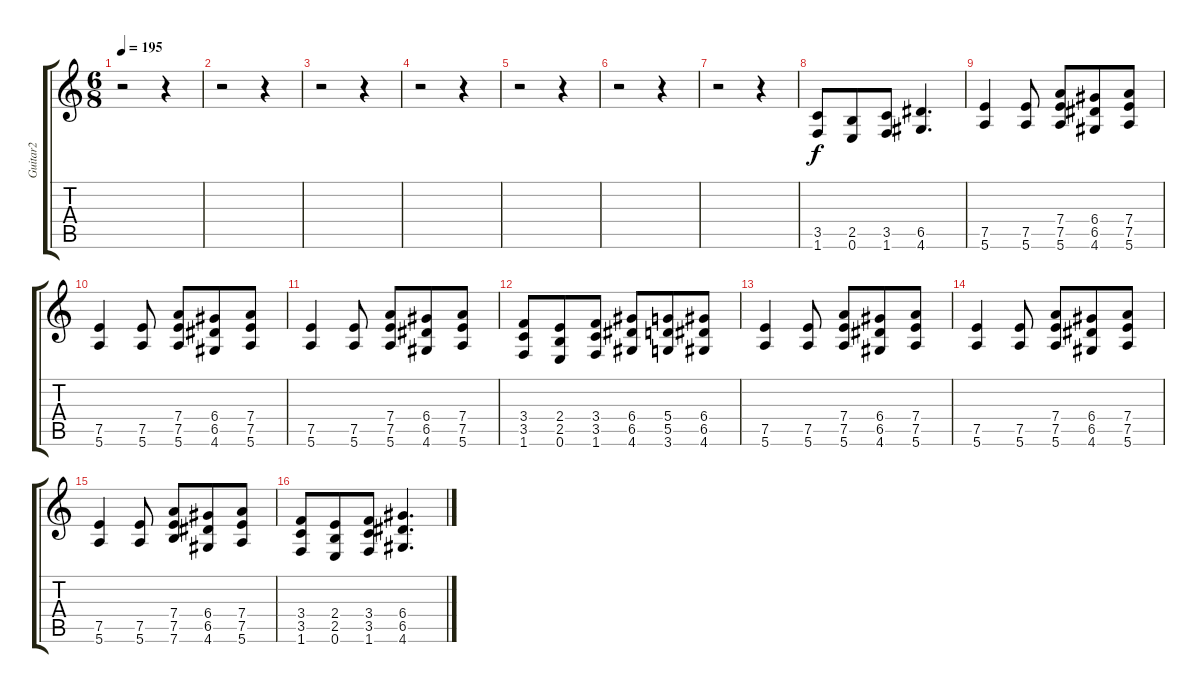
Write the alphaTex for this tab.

\track ("Guitar2" "Guitar2") {instrument distortionguitar}
\staff {score tabs}
\tuning (E4 B3 G3 D3 A2 E2) {hide}
\ts (6 8)
\tempo 195
\clef g2
\ks c
r.2{dy f} r.4 |
r.2 r.4 |
r.2 r.4 |
r.2 r.4 |
r.2 r.4 |
r.2 r.4 |
r.2 r.4 |
(3.5 1.6).8 (2.5 0.6).8 (3.5 1.6).8 (6.5 4.6).4{d} |
(7.5 5.6).4 (7.5 5.6).8 (7.4 7.5 5.6).8 (6.4 6.5 4.6).8 (7.4 7.5 5.6).8 |
(7.5 5.6).4 (7.5 5.6).8 (7.4 7.5 5.6).8 (6.4 6.5 4.6).8 (7.4 7.5 5.6).8 |
(7.5 5.6).4 (7.5 5.6).8 (7.4 7.5 5.6).8 (6.4 6.5 4.6).8 (7.4 7.5 5.6).8 |
(3.4 3.5 1.6).8 (2.4 2.5 0.6).8 (3.4 3.5 1.6).8 (6.4 6.5 4.6).8 (5.4 5.5 3.6).8 (6.4 6.5 4.6).8 |
(7.5 5.6).4 (7.5 5.6).8 (7.4 7.5 5.6).8 (6.4 6.5 4.6).8 (7.4 7.5 5.6).8 |
(7.5 5.6).4 (7.5 5.6).8 (7.4 7.5 5.6).8 (6.4 6.5 4.6).8 (7.4 7.5 5.6).8 |
(7.5 5.6).4 (7.5 5.6).8 (7.4 7.5 7.6).8 (6.4 6.5 4.6).8 (7.4 7.5 5.6).8 |
(3.4 3.5 1.6).8 (2.4 2.5 0.6).8 (3.4 3.5 1.6).8 (6.4 6.5 4.6).4{d}
